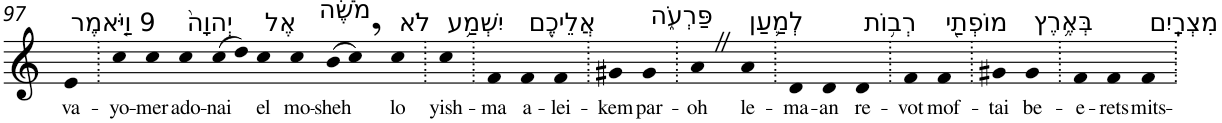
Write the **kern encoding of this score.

**kern	**text
*part1	*part1
*staff1	*staff1
*I"Piano	*
*I'Pno	*
!!LO:PB:g=z
*clefG2	*
*k[]	*
=97	=97
!LO:TX:a:t=9 וַיֹּ֤אמֶר	!
!	!LO:LY:b
4e	va-
=98.	=98.
!	!LO:LY:b
4cc	-yo-
!	!LO:LY:b
4cc	-mer
!LO:TX:a:t=יְהוָה֙	!
!	!LO:LY:b
4cc	ado-
!	!LO:LY:b
(>8cc	-nai
8dd)	.
!LO:TX:a:t=אֶל	!
!	!LO:LY:b
4cc	el
!LO:TX:a:t=מֹשֶׁ֔ה	!
!	!LO:LY:b
4cc	mo-
!	!LO:LY:b
(>8b	-sheh
8cc,)	.
!LO:TX:a:t=לֹא	!
!	!LO:LY:b
4cc	lo
=99.	=99.
!LO:TX:a:t=יִשְׁמַ֥ע	!
!	!LO:LY:b
4cc	yish-
=100.	=100.
!	!LO:LY:b
4f	-ma
!LO:TX:a:t=אֲלֵיכֶ֖ם	!
!	!LO:LY:b
4f	a-
!	!LO:LY:b
4f	-lei-
=101.	=101.
!	!LO:LY:b
4g#X	-kem
!LO:TX:a:t=פַּרְעֹ֑ה	!
!	!LO:LY:b
4g#	par-
=102.	=102.
!	!LO:LY:b
4aZ	-oh
!LO:TX:a:t=לְמַ֛עַן	!
!	!LO:LY:b
4a	le-
=103.	=103.
!	!LO:LY:b
4d	-ma-
!	!LO:LY:b
4d	-an
!LO:TX:a:t=רְב֥וֹת	!
!	!LO:LY:b
4d	re-
=104.	=104.
!	!LO:LY:b
4f	-vot
!LO:TX:a:t=מוֹפְתַ֖י	!
!	!LO:LY:b
4f	mof-
=105.	=105.
!	!LO:LY:b
4g#X	-tai
!LO:TX:a:t=בְּאֶ֥רֶץ	!
!	!LO:LY:b
4g#	be-
=106.	=106.
!	!LO:LY:b
4f	-e-
!	!LO:LY:b
4f	-rets
!LO:TX:a:t=מִצְרָֽיִם	!
!	!LO:LY:b
4f	mits-
=.	=.
*-	*-
